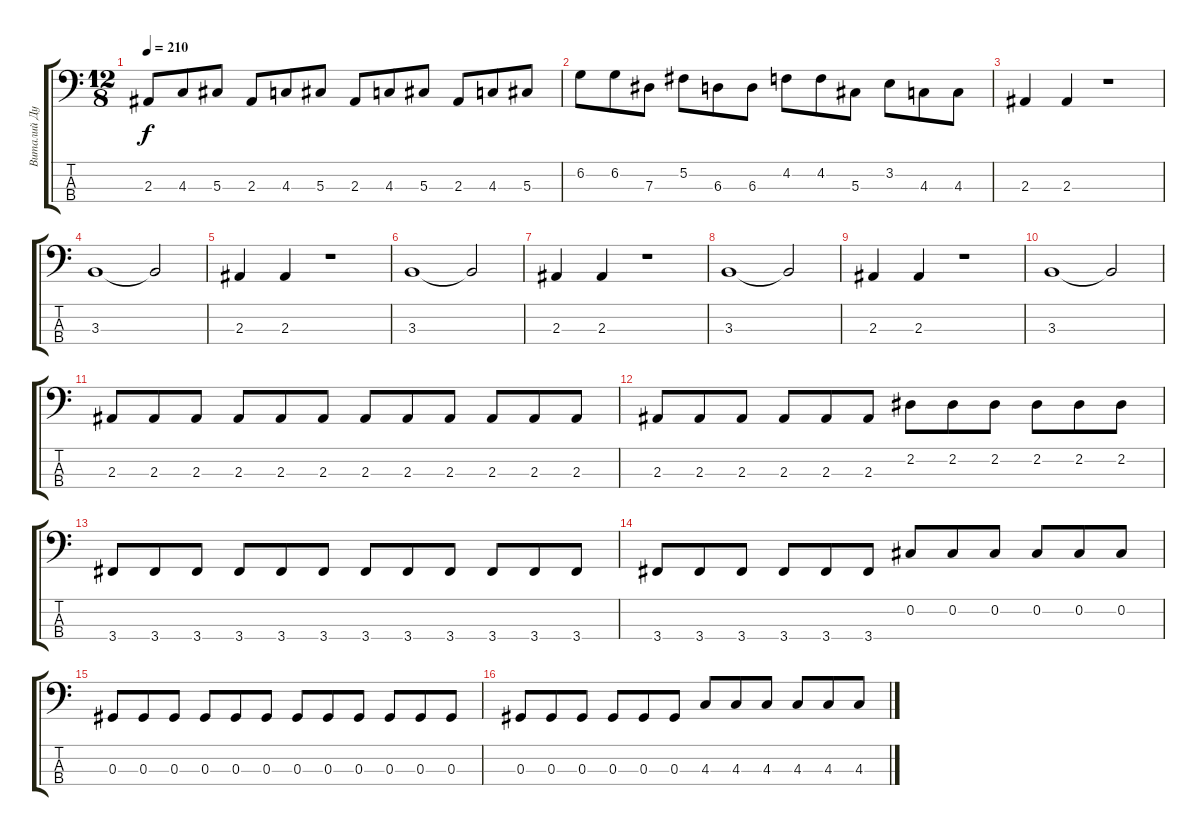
\track ("Виталий Дубинин" "Виталий Ду") {instrument electricbassfinger}
\staff {score tabs}
\tuning (Gb2 Db2 Ab1 Eb1) {hide}
\ts (12 8)
\tempo 210
\clef f4
\ks c
2.3.8{dy f} 4.3.8 5.3.8 2.3.8 4.3.8 5.3.8 2.3.8 4.3.8 5.3.8 2.3.8 4.3.8 5.3.8 |
6.2.8 6.2.8 7.3.8 5.2.8 6.3.8 6.3.8 4.2.8 4.2.8 5.3.8 3.2.8 4.3.8 4.3.8 |
2.3.4 2.3.4 r.1 |
3.3.1 3.3{t}.2 |
2.3.4 2.3.4 r.1 |
3.3.1 3.3{t}.2 |
2.3.4 2.3.4 r.1 |
3.3.1 3.3{t}.2 |
2.3.4 2.3.4 r.1 |
3.3.1 3.3{t}.2 |
2.3.8 2.3.8 2.3.8 2.3.8 2.3.8 2.3.8 2.3.8 2.3.8 2.3.8 2.3.8 2.3.8 2.3.8 |
2.3.8 2.3.8 2.3.8 2.3.8 2.3.8 2.3.8 2.2.8 2.2.8 2.2.8 2.2.8 2.2.8 2.2.8 |
3.4.8 3.4.8 3.4.8 3.4.8 3.4.8 3.4.8 3.4.8 3.4.8 3.4.8 3.4.8 3.4.8 3.4.8 |
3.4.8 3.4.8 3.4.8 3.4.8 3.4.8 3.4.8 0.2.8 0.2.8 0.2.8 0.2.8 0.2.8 0.2.8 |
0.3.8 0.3.8 0.3.8 0.3.8 0.3.8 0.3.8 0.3.8 0.3.8 0.3.8 0.3.8 0.3.8 0.3.8 |
0.3.8 0.3.8 0.3.8 0.3.8 0.3.8 0.3.8 4.3.8 4.3.8 4.3.8 4.3.8 4.3.8 4.3.8
